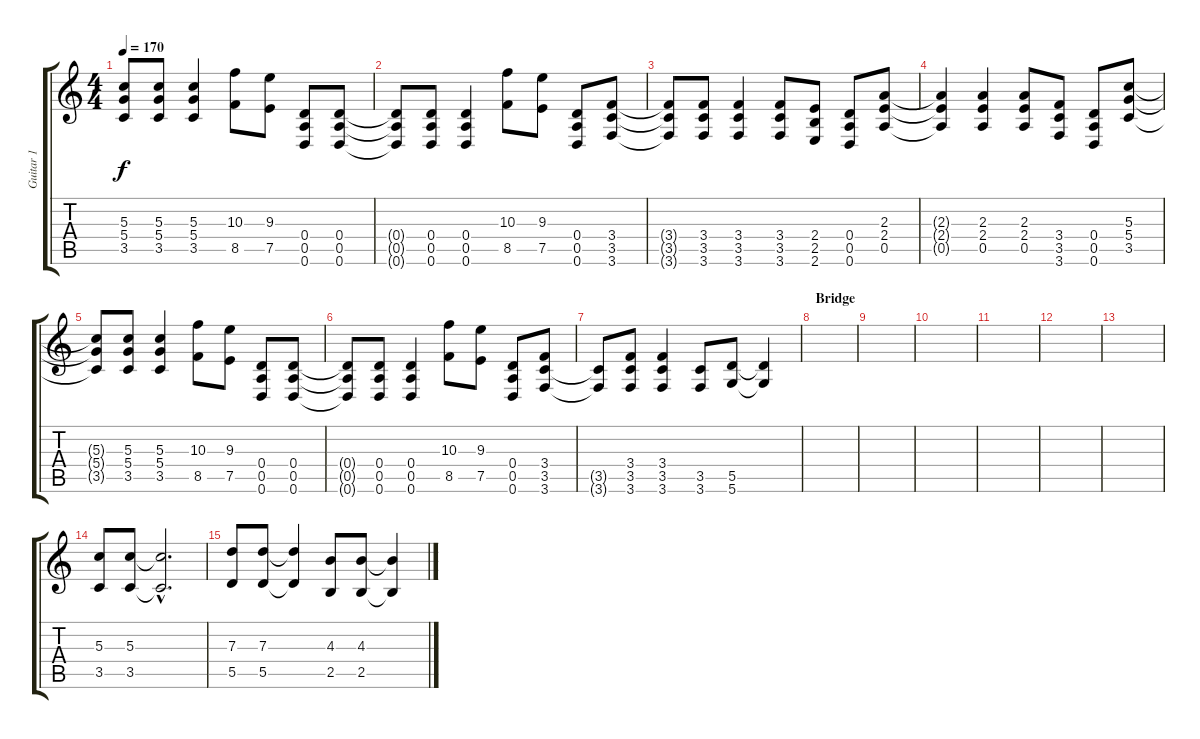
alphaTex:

\track ("Guitar 1" "Guitar 1") {instrument overdrivenguitar}
\staff {score tabs}
\tuning (E4 B3 G3 D3 A2 D2) {hide}
\ts (4 4)
\tempo 170
\clef g2
\ks c
(5.3{t} 5.4{t} 3.5{t}).8{dy f} (5.3 5.4 3.5).8 (5.3 5.4 3.5).4 (10.3 8.5).8 (9.3 7.5).8 (0.4 0.5 0.6).8 (0.4 0.5 0.6).8 |
(0.4{t} 0.5{t} 0.6{t}).8 (0.4 0.5 0.6).8 (0.4 0.5 0.6).4 (10.3 8.5).8 (9.3 7.5).8 (0.4 0.5 0.6).8 (3.4 3.5 3.6).8 |
(3.4{t} 3.5{t} 3.6{t}).8 (3.4 3.5 3.6).8 (3.4 3.5 3.6).4 (3.4 3.5 3.6).8 (2.4 2.5 2.6).8 (0.4 0.5 0.6).8 (2.3 2.4 0.5).8 |
(2.3{t} 2.4{t} 0.5{t}).4 (2.3 2.4 0.5).4 (2.3 2.4 0.5).8 (3.4 3.5 3.6).8 (0.4 0.5 0.6).8 (5.3 5.4 3.5).8 |
(5.3{t} 5.4{t} 3.5{t}).8 (5.3 5.4 3.5).8 (5.3 5.4 3.5).4 (10.3 8.5).8 (9.3 7.5).8 (0.4 0.5 0.6).8 (0.4 0.5 0.6).8 |
(0.4{t} 0.5{t} 0.6{t}).8 (0.4 0.5 0.6).8 (0.4 0.5 0.6).4 (10.3 8.5).8 (9.3 7.5).8 (0.4 0.5 0.6).8 (3.4 3.5 3.6).8 |
(3.5{t} 3.6{t}).8 (3.4 3.5 3.6).8 (3.4 3.5 3.6).4 (3.5 3.6).8 (5.5 5.6).8 (5.5{t} 5.6{t}).4 |
\section ("" "Bridge")
|
|
|
|
|
|
(5.3 3.5).8 (5.3 3.5).8 (5.3{hac t} 3.5{hac t}).2{d} |
(7.3 5.5).8 (7.3 5.5).8 (7.3{t} 5.5{t}).4 (4.3 2.5).8 (4.3 2.5).8 (4.3{t} 2.5{t}).4
